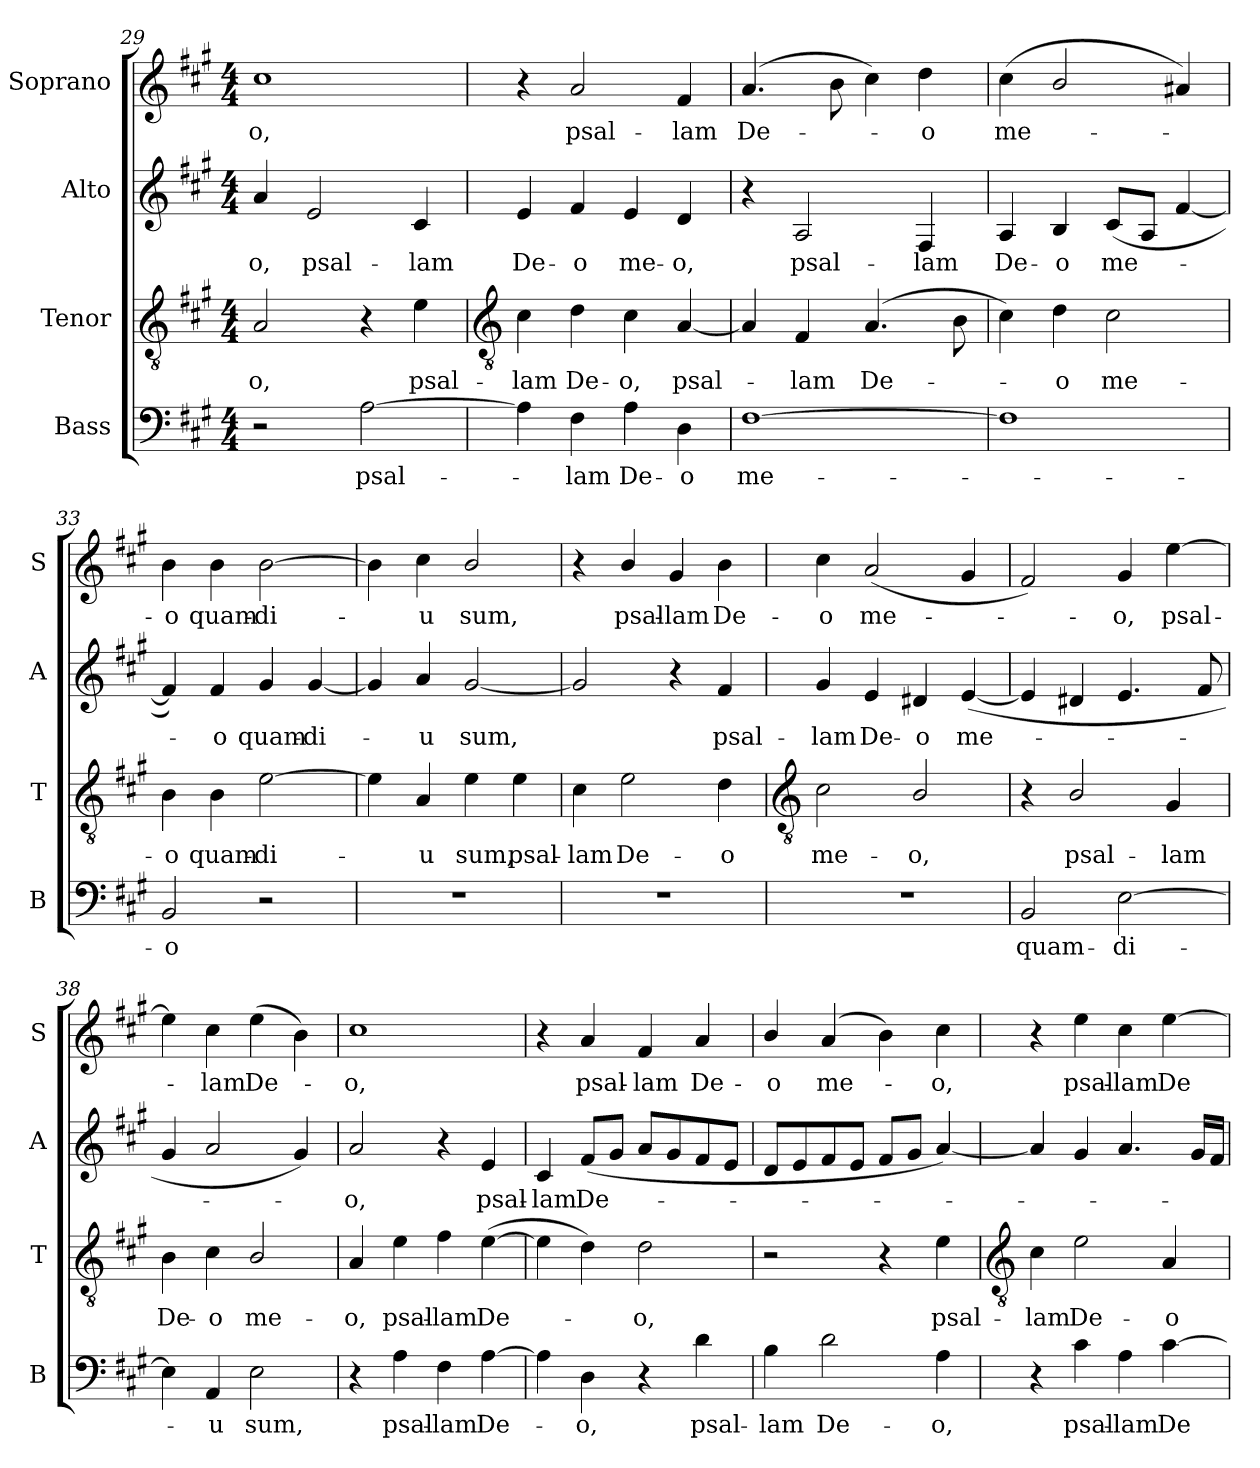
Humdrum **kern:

**kern	**text	**kern	**text	**kern	**text	**kern	**text
*part4	*part4	*part3	*part3	*part2	*part2	*part1	*part1
*staff4	*staff4	*staff3	*staff3	*staff2	*staff2	*staff1	*staff1
*I"Bass	*	*I"Tenor	*	*I"Alto	*	*I"Soprano	*
*I'B	*	*I'T	*	*I'A	*	*I'S	*
*clefF4	*	*clefGv2	*	*clefG2	*	*clefG2	*
*k[f#c#g#]	*	*k[f#c#g#]	*	*k[f#c#g#]	*	*k[f#c#g#]	*
*A:	*	*A:	*	*A:	*	*A:	*
*M4/4	*	*M4/4	*	*M4/4	*	*M4/4	*
=29	=29	=29	=29	=29	=29	=29	=29
!	!	!	!LO:LY:b	!	!LO:LY:b	!	!LO:LY:b
2r	.	2A	o,	4a	o,	1cc#	o,
!	!	!	!	!	!LO:LY:b	!	!
.	.	.	.	2e	psal-	.	.
!	!LO:LY:b	!	!	!	!	!	!
[2A	psal-	4r	.	.	.	.	.
!	!	!	!LO:LY:b	!	!LO:LY:b	!	!
.	.	4e	psal-	4c#	-lam	.	.
!!LO:LB:g=z
=30	=30	=30	=30	=30	=30	=30	=30
*	*	*clefGv2	*	*	*	*	*
!	!	!	!LO:LY:b	!	!LO:LY:b	!	!
4A]	.	4c#	-lam	4e	De-	4r	.
!	!LO:LY:b	!	!LO:LY:b	!	!LO:LY:b	!	!LO:LY:b
4F#	lam	4d	De-	4f#	-o	2a	psal-
!	!LO:LY:b	!	!LO:LY:b	!	!LO:LY:b	!	!
4A	De-	4c#	-o,	4e	me-	.	.
!	!LO:LY:b	!	!LO:LY:b	!	!LO:LY:b	!	!LO:LY:b
4D	-o	[4A	psal-	4d	-o,	4f#	-lam
=31	=31	=31	=31	=31	=31	=31	=31
!	!LO:LY:b	!	!	!	!	!	!LO:LY:b
[1F#	me-	4A]	.	4r	.	(>4.a	De-
!	!	!	!LO:LY:b	!	!LO:LY:b	!	!
.	.	4F#	lam	2A	psal-	.	.
.	.	.	.	.	.	8b	.
!	!	!	!LO:LY:b	!	!	!	!
.	.	(>4.A	De-	.	.	4cc#)	.
!	!	!	!	!	!LO:LY:b	!	!LO:LY:b
.	.	.	.	4F#	-lam	4dd	o
.	.	8B	.	.	.	.	.
=32	=32	=32	=32	=32	=32	=32	=32
!	!	!	!	!	!LO:LY:b	!	!LO:LY:b
1F#]	.	4c#)	.	4A	De-	(<4cc#	me-
!	!	!	!LO:LY:b	!	!LO:LY:b	!	!
.	.	4d	o	4B	-o	2b/	.
!	!	!	!LO:LY:b	!	!LO:LY:b	!	!
.	.	2c#	me-	(<8c#L	me-	.	.
.	.	.	.	8AJ	.	.	.
.	.	.	.	[4f#	.	4a#X)	.
=33	=33	=33	=33	=33	=33	=33	=33
!	!LO:LY:b	!	!LO:LY:b	!	!	!	!LO:LY:b
2BB	o	4B	-o	4f#])	.	4b	o
!	!	!	!LO:LY:b	!	!LO:LY:b	!	!LO:LY:b
.	.	4B	quam-	4f#	o	4b	quam-
!	!	!	!LO:LY:b	!	!LO:LY:b	!	!LO:LY:b
2r	.	[2e	-di-	4g#	quam-	[2b	-di-
!	!	!	!	!	!LO:LY:b	!	!
.	.	.	.	[4g#	-di-	.	.
=34	=34	=34	=34	=34	=34	=34	=34
1r	.	4e]	.	4g#]	.	4b]	.
!	!	!	!LO:LY:b	!	!LO:LY:b	!	!LO:LY:b
.	.	4A	u	4a	u	4cc#	u
!	!	!	!LO:LY:b	!	!LO:LY:b	!	!LO:LY:b
.	.	4e	sum,	[2g#	sum,	2b/	sum,
!	!	!	!LO:LY:b	!	!	!	!
.	.	4e	psal-	.	.	.	.
=35	=35	=35	=35	=35	=35	=35	=35
!	!	!	!LO:LY:b	!	!	!	!
1r	.	4c#	-lam	2g#]	.	4r	.
!	!	!	!LO:LY:b	!	!	!	!LO:LY:b
.	.	2e	De-	.	.	4b/	psal-
!	!	!	!	!	!	!	!LO:LY:b
.	.	.	.	4r	.	4g#	-lam
!	!	!	!LO:LY:b	!	!LO:LY:b	!	!LO:LY:b
.	.	4d	-o	4f#	psal-	4b	De-
!!LO:LB:g=z
=36	=36	=36	=36	=36	=36	=36	=36
*	*	*clefGv2	*	*	*	*	*
!	!	!	!LO:LY:b	!	!LO:LY:b	!	!LO:LY:b
1r	.	2c#	me-	4g#	-lam	4cc#	-o
!	!	!	!	!	!LO:LY:b	!	!LO:LY:b
.	.	.	.	4e	De-	(<2a	me-
!	!	!	!LO:LY:b	!	!LO:LY:b	!	!
.	.	2B/	-o,	4d#X	-o	.	.
!	!	!	!	!	!LO:LY:b	!	!
.	.	.	.	(<[4e	me-	4g#	.
=37	=37	=37	=37	=37	=37	=37	=37
!	!LO:LY:b	!	!	!	!	!	!
2BB	quam-	4r	.	4e]	.	2f#)	.
!	!	!	!LO:LY:b	!	!	!	!
.	.	2B/	psal-	4d#X	.	.	.
!	!LO:LY:b	!	!	!	!	!	!LO:LY:b
[2E	-di-	.	.	4.e	.	4g#	o,
!	!	!	!LO:LY:b	!	!	!	!LO:LY:b
.	.	4G#	-lam	.	.	[4ee	psal-
.	.	.	.	8f#	.	.	.
=38	=38	=38	=38	=38	=38	=38	=38
!	!	!	!LO:LY:b	!	!	!	!
4E]	.	4B	De-	4g#	.	4ee]	.
!	!LO:LY:b	!	!LO:LY:b	!	!	!	!LO:LY:b
4AA	u	4c#	-o	2a	.	4cc#	lam
!	!LO:LY:b	!	!LO:LY:b	!	!	!	!LO:LY:b
2E	sum,	2B/	me-	.	.	(>4ee	De-
.	.	.	.	4g#)	.	4b)	.
=39	=39	=39	=39	=39	=39	=39	=39
!	!	!	!LO:LY:b	!	!LO:LY:b	!	!LO:LY:b
4r	.	4A	-o,	2a	o,	1cc#	o,
!	!LO:LY:b	!	!LO:LY:b	!	!	!	!
4A	psal-	4e	psal-	.	.	.	.
!	!LO:LY:b	!	!LO:LY:b	!	!	!	!
4F#	-lam	4f#	-lam	4r	.	.	.
!	!LO:LY:b	!	!LO:LY:b	!	!LO:LY:b	!	!
[4A	De-	(>[4e	De-	4e	psal-	.	.
=40	=40	=40	=40	=40	=40	=40	=40
!	!	!	!	!	!LO:LY:b	!	!
4A]	.	4e]	.	4c#	-lam	4r	.
!	!LO:LY:b	!	!	!	!LO:LY:b	!	!LO:LY:b
4D	o,	4d)	.	(<8f#L	De-	4a	psal-
.	.	.	.	8g#J	.	.	.
!	!	!	!LO:LY:b	!	!	!	!LO:LY:b
4r	.	2d	o,	8aL	.	4f#	-lam
.	.	.	.	8g#	.	.	.
!	!LO:LY:b	!	!	!	!	!	!LO:LY:b
4d	psal-	.	.	8f#	.	4a	De-
.	.	.	.	8eJ	.	.	.
=41	=41	=41	=41	=41	=41	=41	=41
!	!LO:LY:b	!	!	!	!	!	!LO:LY:b
4B	-lam	2r	.	8dL	.	4b/	-o
.	.	.	.	8e	.	.	.
!	!LO:LY:b	!	!	!	!	!	!LO:LY:b
2d	De-	.	.	8f#	.	(<4a	me-
.	.	.	.	8eJ	.	.	.
.	.	4r	.	8f#L	.	4b)	.
.	.	.	.	8g#J	.	.	.
!	!LO:LY:b	!	!LO:LY:b	!	!	!	!LO:LY:b
4A	-o,	4e	psal-	[4a)	.	4cc#	o,
!!LO:LB:g=z
=42	=42	=42	=42	=42	=42	=42	=42
*	*	*clefGv2	*	*	*	*	*
!	!	!	!LO:LY:b	!	!	!	!
4r	.	4c#	-lam	4a]	.	4r	.
!	!LO:LY:b	!	!LO:LY:b	!	!	!	!LO:LY:b
4c#	psal-	2e	De-	4g#	.	4ee	psal-
!	!LO:LY:b	!	!	!	!	!	!LO:LY:b
4A	-lam	.	.	4.a	.	4cc#	-lam
!	!LO:LY:b	!	!LO:LY:b	!	!	!	!LO:LY:b
[4c#	De-	4A	-o	.	.	[4ee	De-
.	.	.	.	16g#LL	.	.	.
.	.	.	.	16f#JJ	.	.	.
=	=	=	=	=	=	=	=
*-	*-	*-	*-	*-	*-	*-	*-
